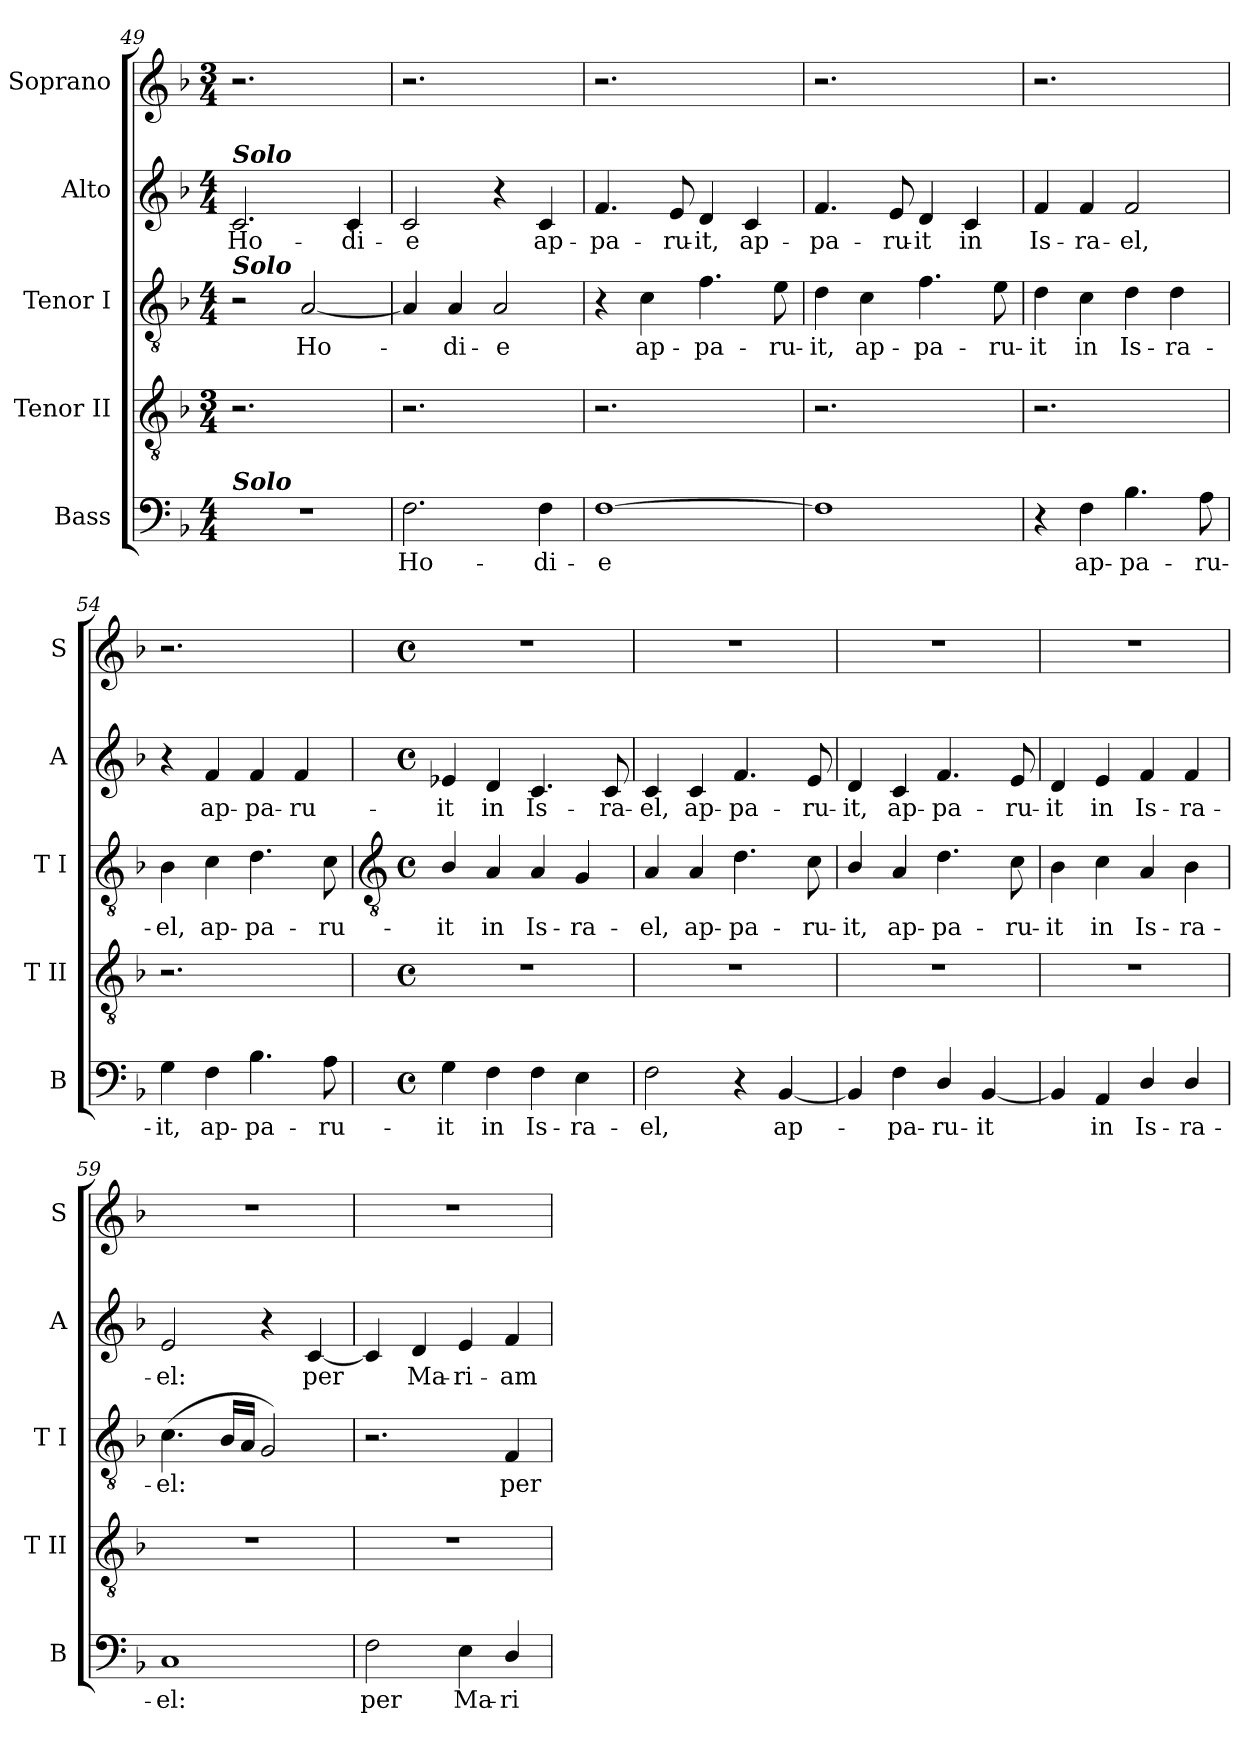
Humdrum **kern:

**kern	**text	**kern	**kern	**text	**kern	**text	**kern
*part5	*part5	*part4	*part3	*part3	*part2	*part2	*part1
*staff5	*staff5	*staff4	*staff3	*staff3	*staff2	*staff2	*staff1
*I"Bass	*	*I"Tenor II	*I"Tenor I	*	*I"Alto	*	*I"Soprano
*I'B	*	*I'T II	*I'T I	*	*I'A	*	*I'S
!!LO:LB:g=z
*clefF4	*	*clefGv2	*clefGv2	*	*clefG2	*	*clefG2
*k[b-]	*	*k[b-]	*k[b-]	*	*k[b-]	*	*k[b-]
*F:	*	*F:	*F:	*	*F:	*	*F:
*M4/4	*	*M3/4	*M4/4	*	*M4/4	*	*M3/4
=49	=49	=49	=49	=49	=49	=49	=49
!	!	!	!	!	!LO:TX:a:Bi:t=Solo	!	!
!	!	!	!LO:TX:a:Bi:t=Solo	!	!	!	!
!LO:TX:a:Bi:t=Solo	!	!	!	!	!	!	!
!	!	!	!	!	!	!LO:LY:b	!
1r	.	2.r	2r	.	2.c	Ho-	2.r
!	!	!	!	!LO:LY:b	!	!	!
.	.	.	[2A	Ho-	.	.	.
!	!	!	!	!	!	!LO:LY:b	!
.	.	4ryy	.	.	4c	-di-	4ryy
=50	=50	=50	=50	=50	=50	=50	=50
!	!LO:LY:b	!	!	!	!	!LO:LY:b	!
2.F	Ho-	2.r	4A]	.	2c	-e	2.r
!	!	!	!	!LO:LY:b	!	!	!
.	.	.	4A	di-	.	.	.
!	!	!	!	!LO:LY:b	!	!	!
.	.	.	2A	-e	4r	.	.
!	!LO:LY:b	!	!	!	!	!LO:LY:b	!
4F	-di-	4ryy	.	.	4c	ap-	4ryy
=51	=51	=51	=51	=51	=51	=51	=51
!	!LO:LY:b	!	!	!	!	!LO:LY:b	!
[1F	-e	2.r	4r	.	4.f	-pa-	2.r
!	!	!	!	!LO:LY:b	!	!	!
.	.	.	4c	ap-	.	.	.
!	!	!	!	!	!	!LO:LY:b	!
.	.	.	.	.	8e	-ru-	.
!	!	!	!	!LO:LY:b	!	!LO:LY:b	!
.	.	.	4.f	-pa-	4d	-it,	.
!	!	!	!	!	!	!LO:LY:b	!
.	.	4ryy	.	.	4c	ap-	4ryy
!	!	!	!	!LO:LY:b	!	!	!
.	.	.	8e	-ru-	.	.	.
=52	=52	=52	=52	=52	=52	=52	=52
!	!	!	!	!LO:LY:b	!	!LO:LY:b	!
1F]	.	2.r	4d	-it,	4.f	-pa-	2.r
!	!	!	!	!LO:LY:b	!	!	!
.	.	.	4c	ap-	.	.	.
!	!	!	!	!	!	!LO:LY:b	!
.	.	.	.	.	8e	-ru-	.
!	!	!	!	!LO:LY:b	!	!LO:LY:b	!
.	.	.	4.f	-pa-	4d	-it	.
!	!	!	!	!	!	!LO:LY:b	!
.	.	4ryy	.	.	4c	in	4ryy
!	!	!	!	!LO:LY:b	!	!	!
.	.	.	8e	-ru-	.	.	.
=53	=53	=53	=53	=53	=53	=53	=53
!	!	!	!	!LO:LY:b	!	!LO:LY:b	!
4r	.	2.r	4d	-it	4f	Is-	2.r
!	!LO:LY:b	!	!	!LO:LY:b	!	!LO:LY:b	!
4F	ap-	.	4c	in	4f	-ra-	.
!	!LO:LY:b	!	!	!LO:LY:b	!	!LO:LY:b	!
4.B-	-pa-	.	4d	Is-	2f	-el,	.
!	!	!	!	!LO:LY:b	!	!	!
.	.	4ryy	4d	-ra-	.	.	4ryy
!	!LO:LY:b	!	!	!	!	!	!
8A	-ru-	.	.	.	.	.	.
=54	=54	=54	=54	=54	=54	=54	=54
!	!LO:LY:b	!	!	!LO:LY:b	!	!	!
4G	-it,	2.r	4B-	-el,	4r	.	2.r
!	!LO:LY:b	!	!	!LO:LY:b	!	!LO:LY:b	!
4F	ap-	.	4c	ap-	4f	ap-	.
!	!LO:LY:b	!	!	!LO:LY:b	!	!LO:LY:b	!
4.B-	-pa-	.	4.d	-pa-	4f	-pa-	.
!	!	!	!	!	!	!LO:LY:b	!
.	.	4ryy	.	.	4f	-ru-	4ryy
!	!LO:LY:b	!	!	!LO:LY:b	!	!	!
8A	-ru-	.	8c	-ru-	.	.	.
!!LO:LB:g=z
=55	=55	=55	=55	=55	=55	=55	=55
*	*	*	*clefGv2	*	*	*	*
*M4/4	*	*M4/4	*M4/4	*	*M4/4	*	*M4/4
*met(c)	*	*met(c)	*met(c)	*	*met(c)	*	*met(c)
!	!LO:LY:b	!	!	!LO:LY:b	!	!LO:LY:b	!
4G	-it	1r	4B-/	-it	4e-X	-it	1r
!	!LO:LY:b	!	!	!LO:LY:b	!	!LO:LY:b	!
4F	in	.	4A	in	4d	in	.
!	!LO:LY:b	!	!	!LO:LY:b	!	!LO:LY:b	!
4F	Is-	.	4A	Is-	4.c	Is-	.
!	!LO:LY:b	!	!	!LO:LY:b	!	!	!
4E	-ra-	.	4G	-ra-	.	.	.
!	!	!	!	!	!	!LO:LY:b	!
.	.	.	.	.	8c	-ra-	.
=56	=56	=56	=56	=56	=56	=56	=56
!	!LO:LY:b	!	!	!LO:LY:b	!	!LO:LY:b	!
2F	-el,	1r	4A	-el,	4c	-el,	1r
!	!	!	!	!LO:LY:b	!	!LO:LY:b	!
.	.	.	4A	ap-	4c	ap-	.
!	!	!	!	!LO:LY:b	!	!LO:LY:b	!
4r	.	.	4.d	-pa-	4.f	-pa-	.
!	!LO:LY:b	!	!	!	!	!	!
[4BB-	ap-	.	.	.	.	.	.
!	!	!	!	!LO:LY:b	!	!LO:LY:b	!
.	.	.	8c	-ru-	8e	-ru-	.
=57	=57	=57	=57	=57	=57	=57	=57
!	!	!	!	!LO:LY:b	!	!LO:LY:b	!
4BB-]	.	1r	4B-/	-it,	4d	-it,	1r
!	!LO:LY:b	!	!	!LO:LY:b	!	!LO:LY:b	!
4F	pa-	.	4A	ap-	4c	ap-	.
!	!LO:LY:b	!	!	!LO:LY:b	!	!LO:LY:b	!
4D/	-ru-	.	4.d	-pa-	4.f	-pa-	.
!	!LO:LY:b	!	!	!	!	!	!
[4BB-	-it	.	.	.	.	.	.
!	!	!	!	!LO:LY:b	!	!LO:LY:b	!
.	.	.	8c	-ru-	8e	-ru-	.
=58	=58	=58	=58	=58	=58	=58	=58
!	!	!	!	!LO:LY:b	!	!LO:LY:b	!
4BB-]	.	1r	4B-	-it	4d	-it	1r
!	!LO:LY:b	!	!	!LO:LY:b	!	!LO:LY:b	!
4AA	in	.	4c	in	4e	in	.
!	!LO:LY:b	!	!	!LO:LY:b	!	!LO:LY:b	!
4D/	Is-	.	4A	Is-	4f	Is-	.
!	!LO:LY:b	!	!	!LO:LY:b	!	!LO:LY:b	!
4D/	-ra-	.	4B-	-ra-	4f	-ra-	.
=59	=59	=59	=59	=59	=59	=59	=59
!	!LO:LY:b	!	!	!LO:LY:b	!	!LO:LY:b	!
1C	-el:	1r	(<4.c	-el:	2e	-el:	1r
.	.	.	16B-LL	.	.	.	.
.	.	.	16AJJ	.	.	.	.
.	.	.	2G)	.	4r	.	.
!	!	!	!	!	!	!LO:LY:b	!
.	.	.	.	.	[4c	per	.
=60	=60	=60	=60	=60	=60	=60	=60
!	!LO:LY:b	!	!	!	!	!	!
2F	per	1r	2.r	.	4c]	.	1r
!	!	!	!	!	!	!LO:LY:b	!
.	.	.	.	.	4d	Ma-	.
!	!LO:LY:b	!	!	!	!	!LO:LY:b	!
4E	Ma-	.	.	.	4e	-ri-	.
!	!LO:LY:b	!	!	!LO:LY:b	!	!LO:LY:b	!
4D/	-ri-	.	4F	per	4f	-am	.
=	=	=	=	=	=	=	=
*-	*-	*-	*-	*-	*-	*-	*-
